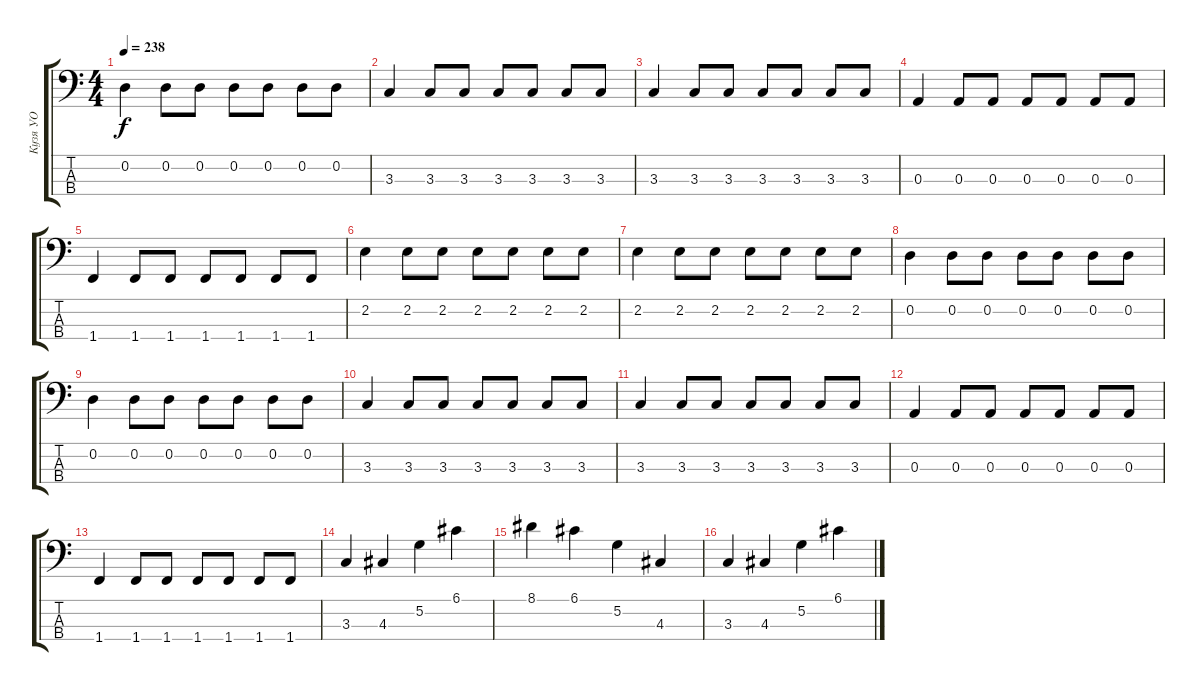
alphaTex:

\track ("Кузя УО" "Кузя УО") {instrument electricbassfinger}
\staff {score tabs}
\tuning (G2 D2 A1 E1) {hide}
\ts (4 4)
\tempo 238
\clef f4
\ks c
0.2.4{dy f} 0.2.8 0.2.8 0.2.8 0.2.8 0.2.8 0.2.8 |
3.3.4 3.3.8 3.3.8 3.3.8 3.3.8 3.3.8 3.3.8 |
3.3.4 3.3.8 3.3.8 3.3.8 3.3.8 3.3.8 3.3.8 |
0.3.4 0.3.8 0.3.8 0.3.8 0.3.8 0.3.8 0.3.8 |
1.4.4 1.4.8 1.4.8 1.4.8 1.4.8 1.4.8 1.4.8 |
2.2.4 2.2.8 2.2.8 2.2.8 2.2.8 2.2.8 2.2.8 |
2.2.4 2.2.8 2.2.8 2.2.8 2.2.8 2.2.8 2.2.8 |
0.2.4 0.2.8 0.2.8 0.2.8 0.2.8 0.2.8 0.2.8 |
0.2.4 0.2.8 0.2.8 0.2.8 0.2.8 0.2.8 0.2.8 |
3.3.4 3.3.8 3.3.8 3.3.8 3.3.8 3.3.8 3.3.8 |
3.3.4 3.3.8 3.3.8 3.3.8 3.3.8 3.3.8 3.3.8 |
0.3.4 0.3.8 0.3.8 0.3.8 0.3.8 0.3.8 0.3.8 |
1.4.4 1.4.8 1.4.8 1.4.8 1.4.8 1.4.8 1.4.8 |
3.3.4 4.3.4 5.2.4 6.1.4 |
8.1.4 6.1.4 5.2.4 4.3.4 |
3.3.4 4.3.4 5.2.4 6.1.4
